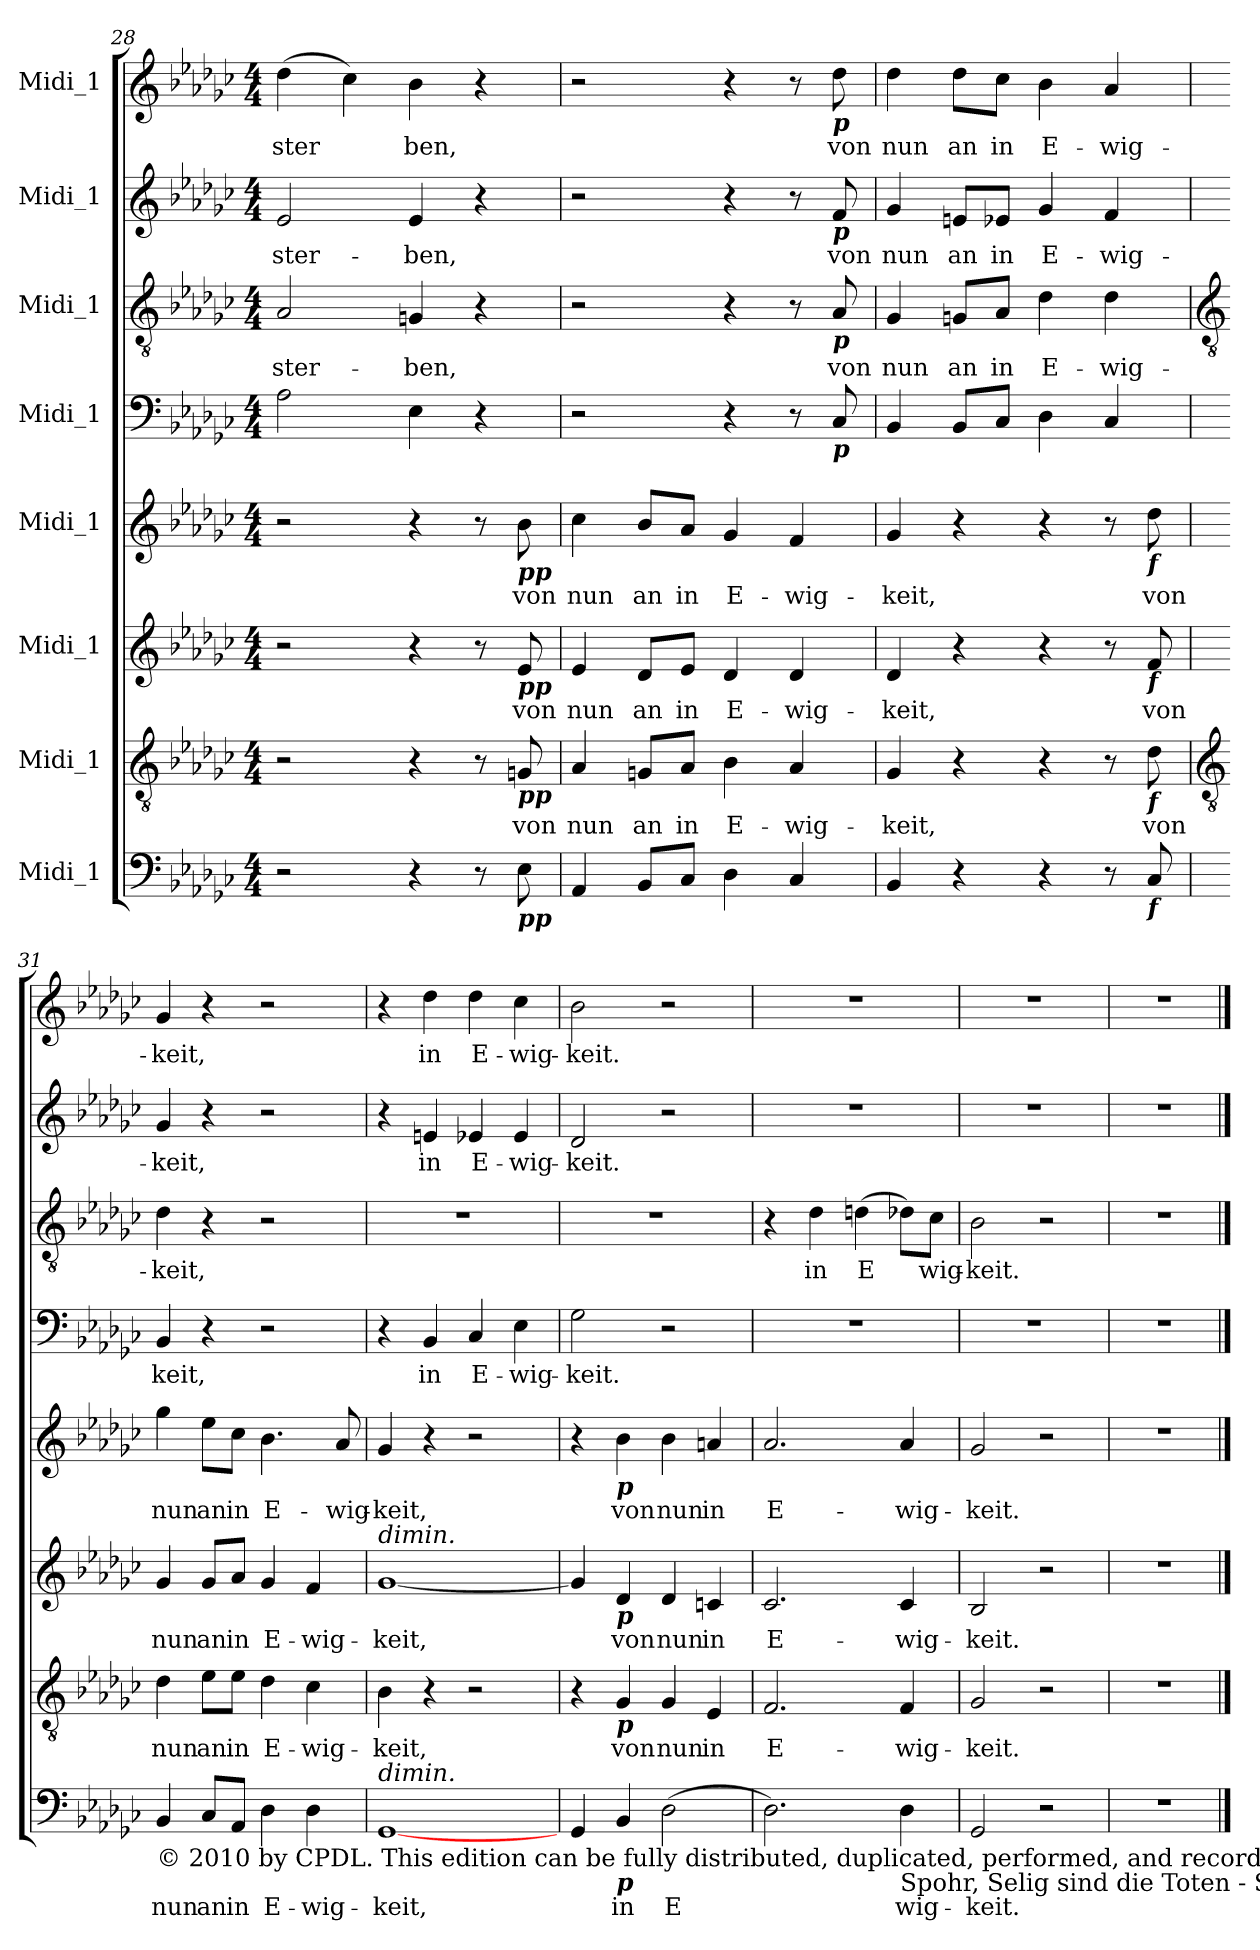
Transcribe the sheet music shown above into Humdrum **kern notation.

**kern	**text	**kern	**text	**kern	**text	**kern	**text	**kern	**text	**kern	**text	**kern	**text	**kern	**text
*part8	*part8	*part7	*part7	*part6	*part6	*part5	*part5	*part4	*part4	*part3	*part3	*part2	*part2	*part1	*part1
*staff8	*staff8	*staff7	*staff7	*staff6	*staff6	*staff5	*staff5	*staff4	*staff4	*staff3	*staff3	*staff2	*staff2	*staff1	*staff1
*I"Midi_1	*	*I"Midi_1	*	*I"Midi_1	*	*I"Midi_1	*	*I"Midi_1	*	*I"Midi_1	*	*I"Midi_1	*	*I"Midi_1	*
*clefF4	*	*clefGv2	*	*clefG2	*	*clefG2	*	*clefF4	*	*clefGv2	*	*clefG2	*	*clefG2	*
*k[b-e-a-d-g-c-]	*	*k[b-e-a-d-g-c-]	*	*k[b-e-a-d-g-c-]	*	*k[b-e-a-d-g-c-]	*	*k[b-e-a-d-g-c-]	*	*k[b-e-a-d-g-c-]	*	*k[b-e-a-d-g-c-]	*	*k[b-e-a-d-g-c-]	*
*G-:	*	*G-:	*	*G-:	*	*G-:	*	*G-:	*	*G-:	*	*G-:	*	*G-:	*
*M4/4	*	*M4/4	*	*M4/4	*	*M4/4	*	*M4/4	*	*M4/4	*	*M4/4	*	*M4/4	*
=28	=28	=28	=28	=28	=28	=28	=28	=28	=28	=28	=28	=28	=28	=28	=28
!	!	!	!	!	!	!	!	!	!	!	!LO:LY:b	!	!LO:LY:b	!	!LO:LY:b
2r	.	2r	.	2r	.	2r	.	2A-	.	2A-	ster-	2e-	ster-	(>4dd-	ster
.	.	.	.	.	.	.	.	.	.	.	.	.	.	4cc-)	.
!	!	!	!	!	!	!	!	!	!	!	!LO:LY:b	!	!LO:LY:b	!	!LO:LY:b
4r	.	4r	.	4r	.	4r	.	4E-	.	4Gn	-ben,	4e-	-ben,	4b-	ben,
8r	.	8r	.	8r	.	8r	.	4r	.	4r	.	4r	.	4r	.
!	!	!	!	!	!	!LO:TX:b:Bi:t=pp	!	!	!	!	!	!	!	!	!
!	!	!	!	!LO:TX:b:Bi:t=pp	!	!	!	!	!	!	!	!	!	!	!
!	!	!LO:TX:b:Bi:t=pp	!	!	!	!	!	!	!	!	!	!	!	!	!
!LO:TX:b:Bi:t=pp	!	!	!	!	!	!	!	!	!	!	!	!	!	!	!
!	!	!	!LO:LY:b	!	!LO:LY:b	!	!LO:LY:b	!	!	!	!	!	!	!	!
8E-	.	8Gn	von	8e-	von	8b-	von	.	.	.	.	.	.	.	.
=29	=29	=29	=29	=29	=29	=29	=29	=29	=29	=29	=29	=29	=29	=29	=29
!	!	!	!LO:LY:b	!	!LO:LY:b	!	!LO:LY:b	!	!	!	!	!	!	!	!
4AA-	.	4A-	nun	4e-	nun	4cc-	nun	2r	.	2r	.	2r	.	2r	.
!	!	!	!LO:LY:b	!	!LO:LY:b	!	!LO:LY:b	!	!	!	!	!	!	!	!
8BB-/L	.	8Gn/L	an	8d-/L	an	8b-/L	an	.	.	.	.	.	.	.	.
!	!	!	!LO:LY:b	!	!LO:LY:b	!	!LO:LY:b	!	!	!	!	!	!	!	!
8C-/J	.	8A-/J	in	8e-/J	in	8a-/J	in	.	.	.	.	.	.	.	.
!	!	!	!LO:LY:b	!	!LO:LY:b	!	!LO:LY:b	!	!	!	!	!	!	!	!
4D-	.	4B-	E-	4d-	E-	4g-	E-	4r	.	4r	.	4r	.	4r	.
!	!	!	!LO:LY:b	!	!LO:LY:b	!	!LO:LY:b	!	!	!	!	!	!	!	!
4C-	.	4A-	-wig-	4d-	-wig-	4f	-wig-	8r	.	8r	.	8r	.	8r	.
!	!	!	!	!	!	!	!	!	!	!	!	!	!	!LO:TX:b:Bi:t=p	!
!	!	!	!	!	!	!	!	!	!	!	!	!LO:TX:b:Bi:t=p	!	!	!
!	!	!	!	!	!	!	!	!	!	!LO:TX:b:Bi:t=p	!	!	!	!	!
!	!	!	!	!	!	!	!	!LO:TX:b:Bi:t=p	!	!	!	!	!	!	!
!	!	!	!	!	!	!	!	!	!	!	!LO:LY:b	!	!LO:LY:b	!	!LO:LY:b
.	.	.	.	.	.	.	.	8C-	.	8A-	von	8f	von	8dd-	von
=30	=30	=30	=30	=30	=30	=30	=30	=30	=30	=30	=30	=30	=30	=30	=30
!	!	!	!LO:LY:b	!	!LO:LY:b	!	!LO:LY:b	!	!	!	!LO:LY:b	!	!LO:LY:b	!	!LO:LY:b
4BB-	.	4G-	-keit,	4d-	-keit,	4g-	-keit,	4BB-	.	4G-	nun	4g-	nun	4dd-	nun
!	!	!	!	!	!	!	!	!	!	!	!LO:LY:b	!	!LO:LY:b	!	!LO:LY:b
4r	.	4r	.	4r	.	4r	.	8BB-/L	.	8Gn/L	an	8en/L	an	8dd-\L	an
!	!	!	!	!	!	!	!	!	!	!	!LO:LY:b	!	!LO:LY:b	!	!LO:LY:b
.	.	.	.	.	.	.	.	8C-/J	.	8A-/J	in	8e-X/J	in	8cc-\J	in
!	!	!	!	!	!	!	!	!	!	!	!LO:LY:b	!	!LO:LY:b	!	!LO:LY:b
4r	.	4r	.	4r	.	4r	.	4D-	.	4d-	E-	4g-	E-	4b-	E-
!	!	!	!	!	!	!	!	!	!	!	!LO:LY:b	!	!LO:LY:b	!	!LO:LY:b
8r	.	8r	.	8r	.	8r	.	4C-	.	4d-	-wig-	4f	-wig-	4a-	-wig-
!	!	!	!	!	!	!LO:TX:b:Bi:t=f	!	!	!	!	!	!	!	!	!
!	!	!	!	!LO:TX:b:Bi:t=f	!	!	!	!	!	!	!	!	!	!	!
!	!	!LO:TX:b:Bi:t=f	!	!	!	!	!	!	!	!	!	!	!	!	!
!LO:TX:b:Bi:t=f	!	!	!	!	!	!	!	!	!	!	!	!	!	!	!
!	!	!	!LO:LY:b	!	!LO:LY:b	!	!LO:LY:b	!	!	!	!	!	!	!	!
8C-	.	8d-	von	8f	von	8dd-	von	.	.	.	.	.	.	.	.
!!LO:LB:g=z
=31	=31	=31	=31	=31	=31	=31	=31	=31	=31	=31	=31	=31	=31	=31	=31
*	*	*clefGv2	*	*	*	*	*	*	*	*clefGv2	*	*	*	*	*
!LO:TX:b:t=© 2010 by CPDL. This edition can be fully distributed, duplicated, performed, and recorded. Edited by Juliane Claudi	!	!	!	!	!	!	!	!	!	!	!	!	!	!	!
!	!LO:LY:b	!	!LO:LY:b	!	!LO:LY:b	!	!LO:LY:b	!	!LO:LY:b	!	!LO:LY:b	!	!LO:LY:b	!	!LO:LY:b
4BB-	-nun	4d-	nun	4g-	nun	4gg-	nun	4BB-	keit,	4d-	-keit,	4g-	-keit,	4g-	-keit,
!	!LO:LY:b	!	!LO:LY:b	!	!LO:LY:b	!	!LO:LY:b	!	!	!	!	!	!	!	!
8C-/L	an	8e-\L	an	8g-/L	an	8ee-\L	an	4r	.	4r	.	4r	.	4r	.
!	!LO:LY:b	!	!LO:LY:b	!	!LO:LY:b	!	!LO:LY:b	!	!	!	!	!	!	!	!
8AA-/J	in	8e-\J	in	8a-/J	in	8cc-\J	in	.	.	.	.	.	.	.	.
!	!LO:LY:b	!	!LO:LY:b	!	!LO:LY:b	!	!LO:LY:b	!	!	!	!	!	!	!	!
4D-	E-	4d-	E-	4g-	E-	4.b-	E-	2r	.	2r	.	2r	.	2r	.
!	!LO:LY:b	!	!LO:LY:b	!	!LO:LY:b	!	!	!	!	!	!	!	!	!	!
4D-	-wig-	4c-	-wig-	4f	-wig-	.	.	.	.	.	.	.	.	.	.
!	!	!	!	!	!	!	!LO:LY:b	!	!	!	!	!	!	!	!
.	.	.	.	.	.	8a-	-wig-	.	.	.	.	.	.	.	.
=32	=32	=32	=32	=32	=32	=32	=32	=32	=32	=32	=32	=32	=32	=32	=32
!	!	!	!	!LO:TX:a:i:t=dimin.	!	!	!	!	!	!	!	!	!	!	!
!LO:TX:a:i:t=dimin.	!	!	!	!	!	!	!	!	!	!	!	!	!	!	!
!	!LO:LY:b	!	!LO:LY:b	!	!LO:LY:b	!	!LO:LY:b	!	!	!	!	!	!	!	!
[1GG-	-keit,	4B-	-keit,	[1g-	-keit,	4g-	-keit,	4r	.	1r	.	4r	.	4r	.
!	!	!	!	!	!	!	!	!	!LO:LY:b	!	!	!	!LO:LY:b	!	!LO:LY:b
.	.	4r	.	.	.	4r	.	4BB-	in	.	.	4en	in	4dd-	in
!	!	!	!	!	!	!	!	!	!LO:LY:b	!	!	!	!LO:LY:b	!	!LO:LY:b
.	.	2r	.	.	.	2r	.	4C-	E-	.	.	4e-X	E-	4dd-	E-
!	!	!	!	!	!	!	!	!	!LO:LY:b	!	!	!	!LO:LY:b	!	!LO:LY:b
.	.	.	.	.	.	.	.	4E-	-wig-	.	.	4e-	-wig-	4cc-	-wig-
=33	=33	=33	=33	=33	=33	=33	=33	=33	=33	=33	=33	=33	=33	=33	=33
!	!	!	!	!	!	!	!	!	!LO:LY:b	!	!	!	!LO:LY:b	!	!LO:LY:b
4GG-	.	4r	.	4g-]	.	4r	.	2G-	-keit.	1r	.	2d-	-keit.	2b-	-keit.
!	!	!	!	!	!	!LO:TX:b:Bi:t=p	!	!	!	!	!	!	!	!	!
!	!	!	!	!LO:TX:b:Bi:t=p	!	!	!	!	!	!	!	!	!	!	!
!	!	!LO:TX:b:Bi:t=p	!	!	!	!	!	!	!	!	!	!	!	!	!
!LO:TX:b:Bi:t=p	!	!	!	!	!	!	!	!	!	!	!	!	!	!	!
!	!LO:LY:b	!	!LO:LY:b	!	!LO:LY:b	!	!LO:LY:b	!	!	!	!	!	!	!	!
4BB-	in	4G-	von	4d-	von	4b-	von	.	.	.	.	.	.	.	.
!	!LO:LY:b	!	!LO:LY:b	!	!LO:LY:b	!	!LO:LY:b	!	!	!	!	!	!	!	!
(>2D-	E	4G-	nun	4d-	nun	4b-	nun	2r	.	.	.	2r	.	2r	.
!	!	!	!LO:LY:b	!	!LO:LY:b	!	!LO:LY:b	!	!	!	!	!	!	!	!
.	.	4E-	in	4cn	in	4an	in	.	.	.	.	.	.	.	.
=34	=34	=34	=34	=34	=34	=34	=34	=34	=34	=34	=34	=34	=34	=34	=34
!	!	!	!LO:LY:b	!	!LO:LY:b	!	!LO:LY:b	!	!	!	!	!	!	!	!
2.D-)	.	2.F	E-	2.c-	E-	2.a-	E-	1r	.	4r	.	1r	.	1r	.
!	!	!	!	!	!	!	!	!	!	!	!LO:LY:b	!	!	!	!
.	.	.	.	.	.	.	.	.	.	4d-	in	.	.	.	.
!	!	!	!	!	!	!	!	!	!	!	!LO:LY:b	!	!	!	!
.	.	.	.	.	.	.	.	.	.	(>4dn	E	.	.	.	.
!LO:TX:b:t=Spohr, Selig sind die Toten - Seite 3	!	!	!	!	!	!	!	!	!	!	!	!	!	!	!
!	!LO:LY:b	!	!LO:LY:b	!	!LO:LY:b	!	!LO:LY:b	!	!	!	!	!	!	!	!
4D-	wig-	4F	-wig-	4c-	-wig-	4a-	-wig-	.	.	8d-X\L)	.	.	.	.	.
!	!	!	!	!	!	!	!	!	!	!	!LO:LY:b	!	!	!	!
.	.	.	.	.	.	.	.	.	.	8c-\J	wig-	.	.	.	.
=35	=35	=35	=35	=35	=35	=35	=35	=35	=35	=35	=35	=35	=35	=35	=35
!	!LO:LY:b	!	!LO:LY:b	!	!LO:LY:b	!	!LO:LY:b	!	!	!	!LO:LY:b	!	!	!	!
2GG-	-keit.	2G-	-keit.	2B-	-keit.	2g-	-keit.	1r	.	2B-	-keit.	1r	.	1r	.
2r	.	2r	.	2r	.	2r	.	.	.	2r	.	.	.	.	.
=36	=36	=36	=36	=36	=36	=36	=36	=36	=36	=36	=36	=36	=36	=36	=36
1r	.	1r	.	1r	.	1r	.	1r	.	1r	.	1r	.	1r	.
==	==	==	==	==	==	==	==	==	==	==	==	==	==	==	==
*-	*-	*-	*-	*-	*-	*-	*-	*-	*-	*-	*-	*-	*-	*-	*-
